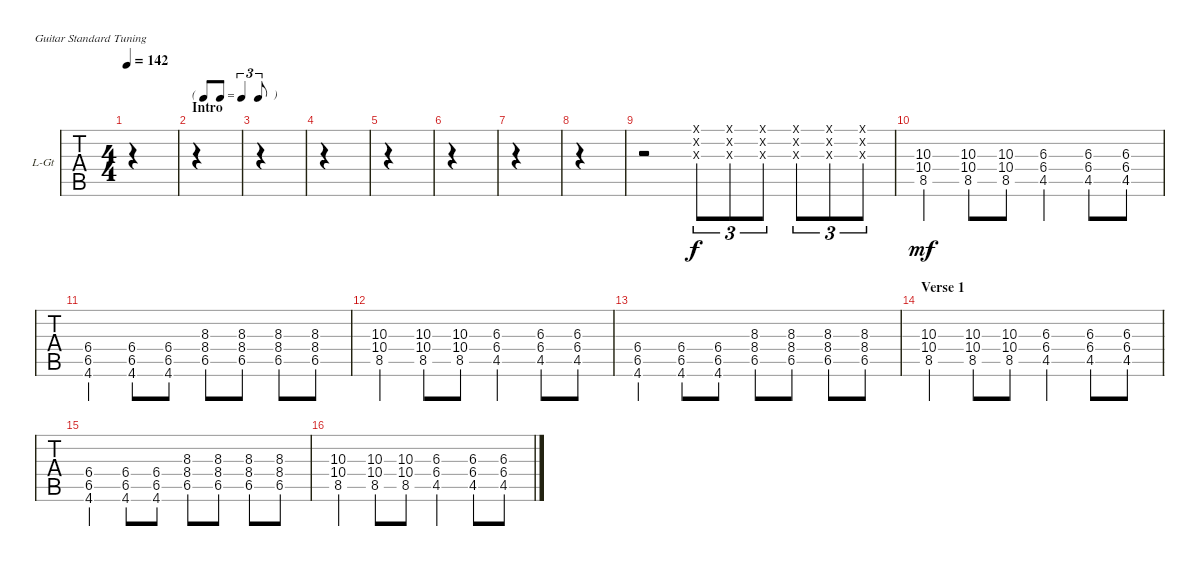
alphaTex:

\defaultSystemsLayout 4
\bracketExtendMode groupsimilarinstruments
\firstSystemTrackNameOrientation horizontal
\otherSystemsTrackNameOrientation horizontal
\track ("Lead Guitar (Billi Joe)" "L-Gt") {instrument distortionguitar}
\staff {tabs}
\tuning (E4 B3 G3 D3 A2 E2)
\ts (4 4)
\tempo 142
\clef g2
\scale
0.485477
\ks c
|
\tf triplet8th
\section ("" "Intro")
\scale
0.257261 |
\scale
0.257261 |
\scale
0.333333 |
\scale
0.333333 |
\scale
0.333333 |
\scale
0.333333 |
\scale
0.333333 |
\scale
0.333333 r.2 (8.3{x} 8.2{x} 6.1{x}).8{tu (3 2)} (8.3{x} 8.2{x} 6.1{x}).8{tu (3 2)} (8.3{x} 8.2{x} 6.1{x}).8{tu (3 2)} (8.3{x} 8.2{x} 6.1{x}).8{tu (3 2)} (8.3{x} 8.2{x} 6.1{x}).8{tu (3 2)} (8.3{x} 8.2{x} 6.1{x}).8{tu (3 2)} |
\scale
0.333333 (10.4 10.3 8.5).4{dy mf} (10.4 10.3 8.5).8 (10.4 10.3 8.5).8 (6.4 6.3 4.5).4 (6.4 6.3 4.5).8 (6.4 6.3 4.5).8 |
\scale
0.333333 (6.4 4.6 6.5).4 (6.4 6.5 4.6).8 (6.4 6.5 4.6).8 (8.4 8.3 6.5).8 (8.4 8.3 6.5).8 (8.4 8.3 6.5).8 (8.4 8.3 6.5).8 |
\scale
0.333333 (10.4 10.3 8.5).4 (10.4 10.3 8.5).8 (10.4 10.3 8.5).8 (6.4 6.3 4.5).4 (6.4 6.3 4.5).8 (6.4 6.3 4.5).8 |
\scale
0.333333 (6.4 4.6 6.5).4 (6.4 6.5 4.6).8 (6.4 6.5 4.6).8 (8.4 8.3 6.5).8 (8.4 8.3 6.5).8 (8.4 8.3 6.5).8 (8.4 8.3 6.5).8 |
\section ("" "Verse 1")
\scale
0.333333 (10.4 10.3 8.5).4 (10.4 10.3 8.5).8 (10.4 10.3 8.5).8 (6.4 6.3 4.5).4 (6.4 6.3 4.5).8 (6.4 6.3 4.5).8 |
(6.4 4.6 6.5).4 (6.4 6.5 4.6).8 (6.4 6.5 4.6).8 (8.4 8.3 6.5).8 (8.4 8.3 6.5).8 (8.4 8.3 6.5).8 (8.4 8.3 6.5).8 |
\scale
0.333333 (10.4 10.3 8.5).4 (10.4 10.3 8.5).8 (10.4 10.3 8.5).8 (6.4 6.3 4.5).4 (6.4 6.3 4.5).8 (6.4 6.3 4.5).8
